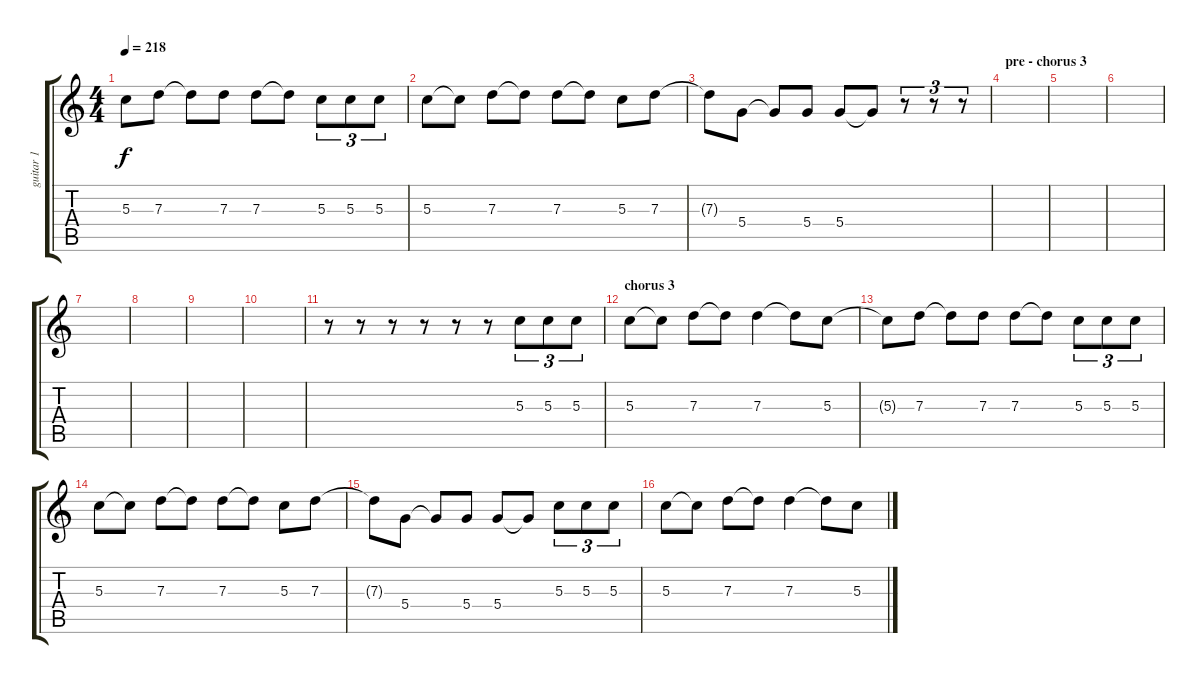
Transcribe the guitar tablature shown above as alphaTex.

\track ("guitar 1" "guitar 1") {instrument electricguitarjazz}
\staff {score tabs}
\tuning (E4 B3 G3 D3 A2 E2) {hide}
\ts (4 4)
\tempo 218
\clef g2
\ks c
5.3{t}.8{dy f} 7.3.8 7.3{t}.8 7.3.8 7.3.8 7.3{t}.8 5.3.8{tu (3 2)} 5.3.8{tu (3 2)} 5.3.8{tu (3 2)} |
5.3.8 5.3{t}.8 7.3.8 7.3{t}.8 7.3.8 7.3{t}.8 5.3.8 7.3.8 |
7.3{t}.8 5.4.8 5.4{t}.8 5.4.8 5.4.8 5.4{t}.8 r.8{tu (3 2)} r.8{tu (3 2)} r.8{tu (3 2)} |
\section ("" "pre - chorus 3")
|
|
|
|
|
|
|
r.8 r.8 r.8 r.8 r.8 r.8 5.3.8{tu (3 2)} 5.3.8{tu (3 2)} 5.3.8{tu (3 2)} |
\section ("" "chorus 3")
5.3.8 5.3{t}.8 7.3.8 7.3{t}.8 7.3.4 7.3{t}.8 5.3.8 |
5.3{t}.8 7.3.8 7.3{t}.8 7.3.8 7.3.8 7.3{t}.8 5.3.8{tu (3 2)} 5.3.8{tu (3 2)} 5.3.8{tu (3 2)} |
5.3.8 5.3{t}.8 7.3.8 7.3{t}.8 7.3.8 7.3{t}.8 5.3.8 7.3.8 |
7.3{t}.8 5.4.8 5.4{t}.8 5.4.8 5.4.8 5.4{t}.8 5.3.8{tu (3 2)} 5.3.8{tu (3 2)} 5.3.8{tu (3 2)} |
5.3.8 5.3{t}.8 7.3.8 7.3{t}.8 7.3.4 7.3{t}.8 5.3.8
